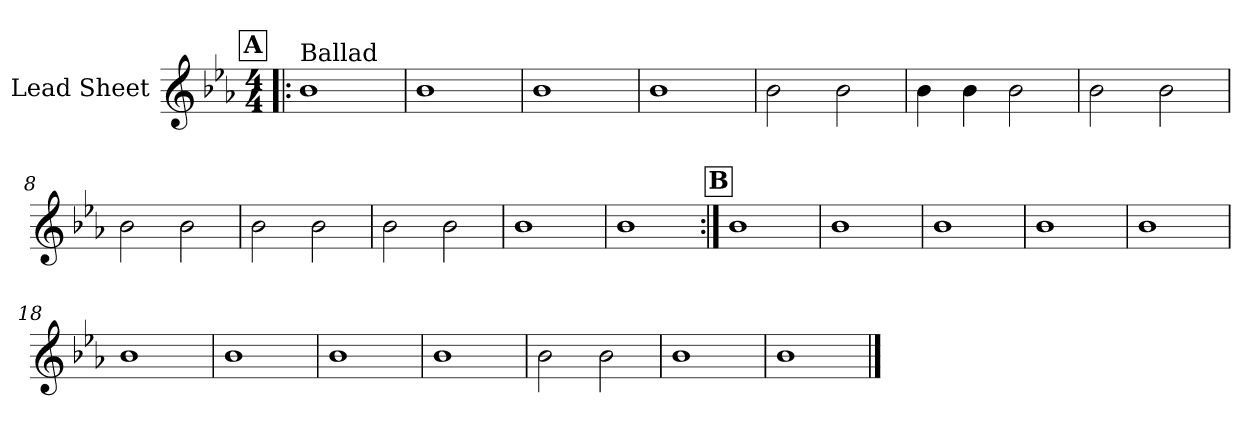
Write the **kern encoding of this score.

**kern
*part1
*staff1
*I"Lead Sheet
*clefG2
*k[b-e-a-]
*c:
*M4/4
!!LO:REH:place=s1:a:fs=14:t=A
=1!|:
!LO:TX:a:t=Ballad
1b-
=2
1b-
=3
1b-
=4
1b-
!!LO:LB:g=z
=5
2b-\
2b-\
=6
4b-\
4b-\
2b-\
=7
2b-\
2b-\
=8
2b-\
2b-\
!!LO:LB:g=z
=9
2b-\
2b-\
=10
2b-\
2b-\
=11
1b-
=12
1b-
!!LO:LB:g=z
!!LO:REH:place=s1:a:fs=14:t=B
=13:|!
1b-
=14
1b-
=15
1b-
=16
1b-
!!LO:LB:g=z
=17
1b-
=18
1b-
=19
1b-
=20
1b-
!!LO:LB:g=z
=21
1b-
=22
2b-\
2b-\
=23
1b-
=24
1b-
==
*-
